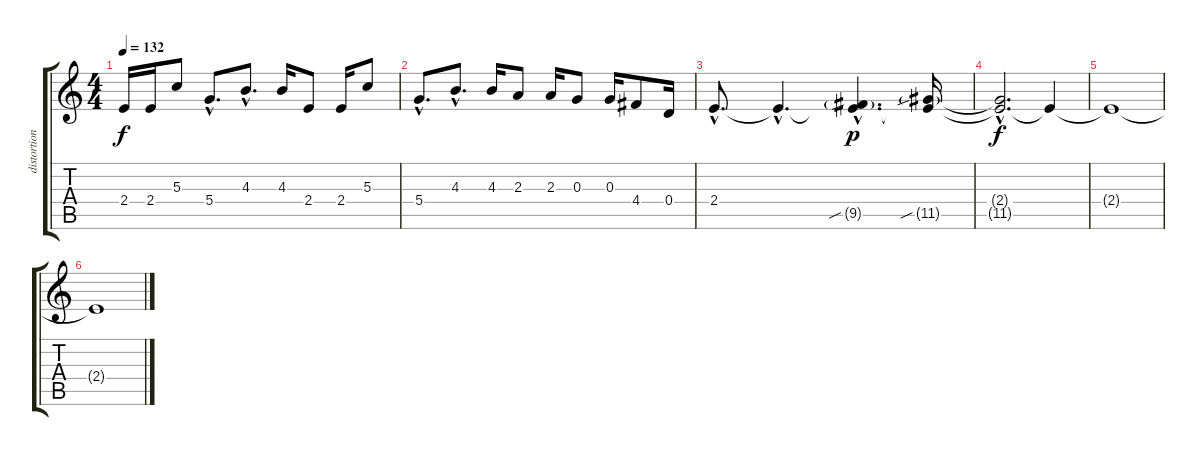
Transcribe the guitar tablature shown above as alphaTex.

\track ("distortion guitar" "distortion") {instrument distortionguitar}
\staff {score tabs}
\tuning (E4 B3 G3 D3 A2 E2) {hide}
\ts (4 4)
\tempo 132
\clef g2
\ks c
2.4{t}.16{dy f} 2.4.16 5.3.8 5.4{hac}.8{d} 4.3{hac}.8{d} 4.3.16 2.4.8 2.4.16 5.3.8 |
5.4{hac}.8{d} 4.3{hac}.8{d} 4.3.16 2.3.8 2.3.16 0.3.8 0.3.16 4.4.8 0.4.16 |
2.4{hac}.8{d} 2.4{hac t}.4{d} (2.4{hac t} 9.5{sib g hac}).4{d dy p} (2.4{t} 11.5{sib g}).16 |
(2.4{hac t} 11.5{hac t}).2{d dy f} 2.4{t}.4 |
2.4{t}.1 |
2.4{t}.1
